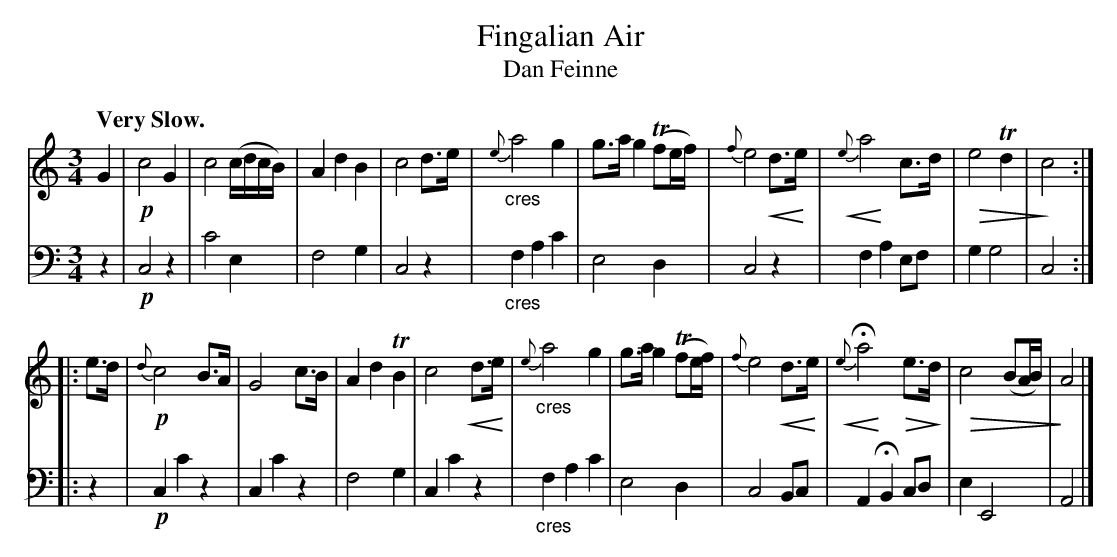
X:1
T: Fingalian Air
T: Dan Feinne
U: p=!crescendo(!
U: P=!crescendo)!
U: Q=!diminuendo(!
U: q=!diminuendo)!
M: 3/4
L: 1/8
Q: "Very Slow."
K: C	% Ending on Am
V: 1 staves=2
G2 |\
!p! c4 G2 | c4 (c/d/c/B/) | A2 d2 B2 | c4 d>e | "_cres" {e}a4 g2 |\
g>a g2 (Tfe/f/) | {f}e4 pd>Pe | p{e}Pa4 c>d | Qe4 Td2 | qc4 ::
e>d |\
!p! {d}c4 B>A | G4 c>B | A2 d2 TB2 | c4 pd>Pe |"_cres" {e}a4 g2 |\
g>a g2 (Tfe/f/) | {f}e4 pd>Pe | p{e}HPa4 Qe>qd | Qc4 (B1A/B/) | qA4 |]
V: 2 clef=bass middle=d
z2 |!p!\
c4 z2 | c'4 e2 | f4 g2 | c4 z2 |"_cres"f2 a2 c'2 |\
e4 d2 | c4 z2 | f2 a2 ef | g2 g4 | c4 ::
z2 |!p!\
c2 c'2 z2 | c2 c'2 z2 | f4 g2 | c2 c'2 z2 |"_cres"\
f2 a2 c'2 | e4 d2 | c4 Bc | A2 HB2 cd | e2 E4 | A4 |]
